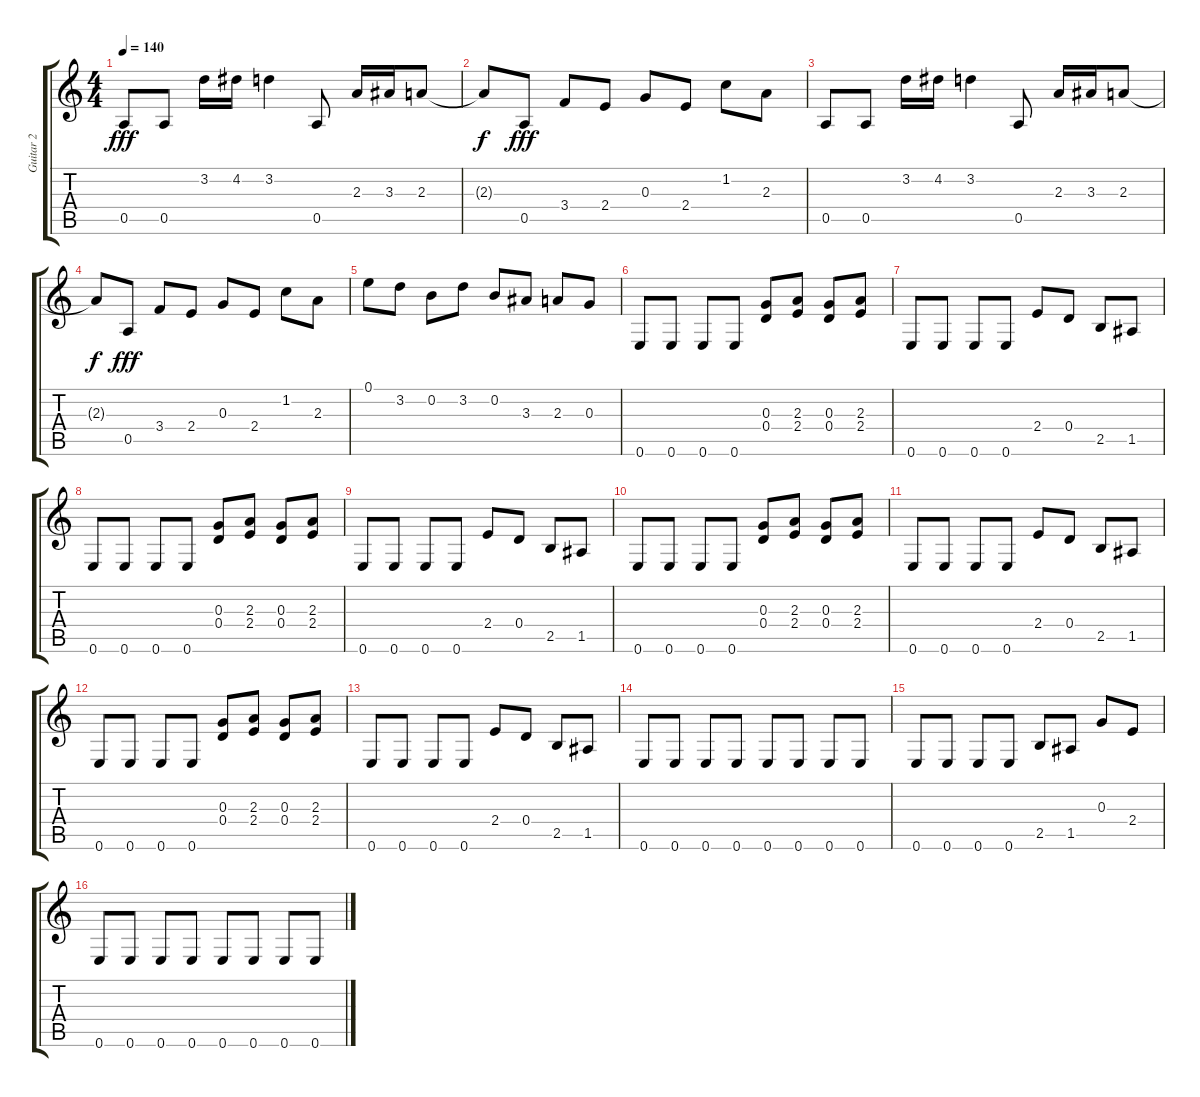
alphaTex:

\track ("Guitar 2" "Guitar 2") {instrument electricguitarclean}
\staff {score tabs}
\tuning (E4 B3 G3 D3 A2 E2) {hide}
\ts (4 4)
\tempo 140
\clef g2
\ks c
0.5.8{dy fff volume 12 instrument electricguitarclean} 0.5.8 3.2.16 4.2.16 3.2.4 0.5.8 2.3.16 3.3.16 2.3.8 |
2.3{t}.8{dy f} 0.5.8{dy fff} 3.4.8 2.4.8 0.3.8 2.4.8 1.2.8 2.3.8 |
0.5.8{volume 12 instrument electricguitarclean} 0.5.8 3.2.16 4.2.16 3.2.4 0.5.8 2.3.16 3.3.16 2.3.8 |
2.3{t}.8{dy f} 0.5.8{dy fff} 3.4.8 2.4.8 0.3.8 2.4.8 1.2.8 2.3.8 |
0.1.8 3.2.8 0.2.8 3.2.8 0.2.8 3.3.8 2.3.8 0.3.8 |
0.6.8 0.6.8 0.6.8 0.6.8 (0.3 0.4).8 (2.3 2.4).8 (0.3 0.4).8 (2.3 2.4).8 |
0.6.8 0.6.8 0.6.8 0.6.8 2.4.8 0.4.8 2.5.8 1.5.8 |
0.6.8 0.6.8 0.6.8 0.6.8 (0.3 0.4).8 (2.3 2.4).8 (0.3 0.4).8 (2.3 2.4).8 |
0.6.8 0.6.8 0.6.8 0.6.8 2.4.8 0.4.8 2.5.8 1.5.8 |
0.6.8 0.6.8 0.6.8 0.6.8 (0.3 0.4).8 (2.3 2.4).8 (0.3 0.4).8 (2.3 2.4).8 |
0.6.8 0.6.8 0.6.8 0.6.8 2.4.8 0.4.8 2.5.8 1.5.8 |
0.6.8 0.6.8 0.6.8 0.6.8 (0.3 0.4).8 (2.3 2.4).8 (0.3 0.4).8 (2.3 2.4).8 |
0.6.8 0.6.8 0.6.8 0.6.8 2.4.8 0.4.8 2.5.8 1.5.8 |
0.6.8 0.6.8 0.6.8 0.6.8 0.6.8 0.6.8 0.6.8 0.6.8 |
0.6.8 0.6.8 0.6.8 0.6.8 2.5.8 1.5.8 0.3.8 2.4.8 |
0.6.8 0.6.8 0.6.8 0.6.8 0.6.8 0.6.8 0.6.8 0.6.8
